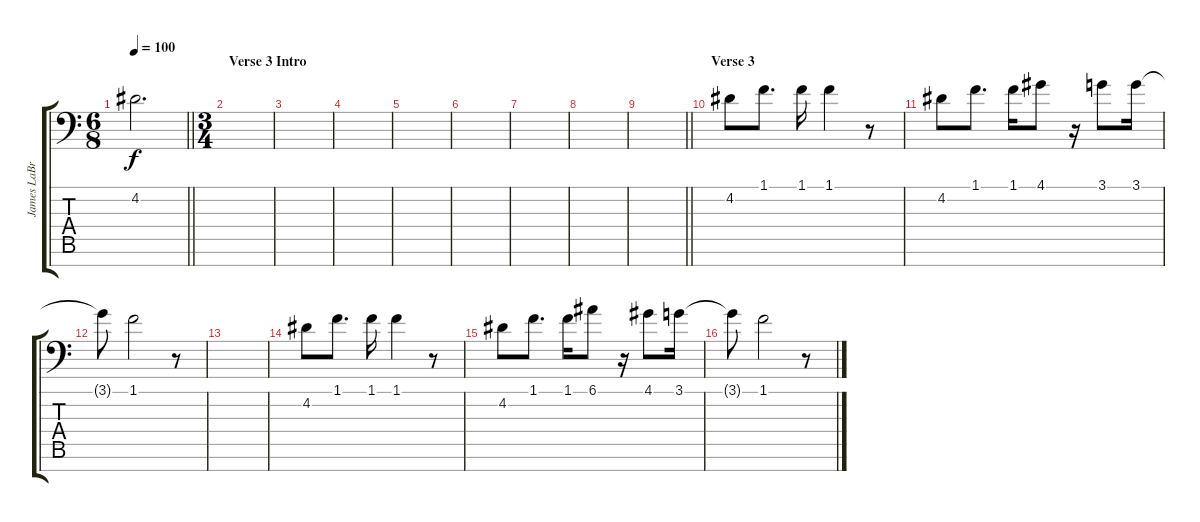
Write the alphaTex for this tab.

\track ("James LaBrie" "James LaBr") {instrument altosax}
\staff {score tabs}
\tuning (E4 B3 G3 D3 A2 E2 C-1) {hide}
\ts (6 8)
\tempo 100
\clef f4
\barLineRight lightlight
\ks c
4.2.2{d dy f} |
\ts (3 4)
\section ("" "Verse 3 Intro")
|
|
|
|
|
|
|
\barLineRight lightlight
|
\section ("" "Verse 3")
4.2.8 1.1.8{d} 1.1.16 1.1.4 r.8 |
4.2.8 1.1.8{d} 1.1.16 4.1.8 r.16 3.1.8 3.1.16 |
3.1{t}.8 1.1.2 r.8 |
|
4.2.8 1.1.8{d} 1.1.16 1.1.4 r.8 |
4.2.8 1.1.8{d} 1.1.16 6.1.8 r.16 4.1.8 3.1.16 |
3.1{t}.8 1.1.2 r.8
